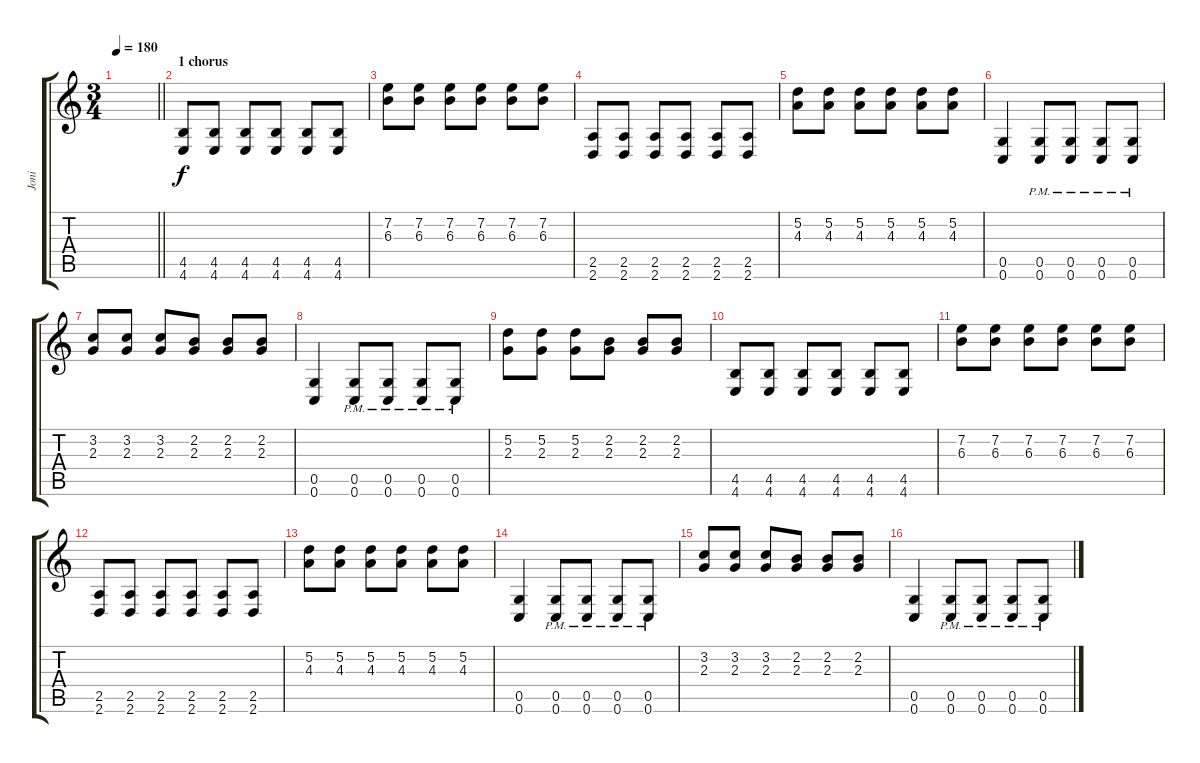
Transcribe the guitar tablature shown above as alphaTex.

\track ("Joni" "Joni") {instrument distortionguitar}
\staff {score tabs}
\tuning (D4 A3 F3 C3 G2 C2) {hide}
\ts (3 4)
\tempo 180
\clef g2
\barLineRight lightlight
\ks c
|
\section ("" "1 chorus")
(4.5 4.6).8 (4.5 4.6).8 (4.5 4.6).8 (4.5 4.6).8 (4.5 4.6).8 (4.5 4.6).8 |
(7.2 6.3).8 (7.2 6.3).8 (7.2 6.3).8 (7.2 6.3).8 (7.2 6.3).8 (7.2 6.3).8 |
(2.5 2.6).8 (2.5 2.6).8 (2.5 2.6).8 (2.5 2.6).8 (2.5 2.6).8 (2.5 2.6).8 |
(5.2 4.3).8 (5.2 4.3).8 (5.2 4.3).8 (5.2 4.3).8 (5.2 4.3).8 (5.2 4.3).8 |
(0.5 0.6).4 (0.5 0.6{pm}).8 (0.5 0.6{pm}).8 (0.5 0.6{pm}).8 (0.5 0.6{pm}).8 |
(3.2 2.3).8 (3.2 2.3).8 (3.2 2.3).8 (2.2 2.3).8 (2.2 2.3).8 (2.2 2.3).8 |
(0.5 0.6).4 (0.5{pm} 0.6{pm}).8 (0.5{pm} 0.6{pm}).8 (0.5{pm} 0.6{pm}).8 (0.5{pm} 0.6{pm}).8 |
(5.2 2.3).8 (5.2 2.3).8 (5.2 2.3).8 (2.2 2.3).8 (2.2 2.3).8 (2.2 2.3).8 |
(4.5 4.6).8 (4.5 4.6).8 (4.5 4.6).8 (4.5 4.6).8 (4.5 4.6).8 (4.5 4.6).8 |
(7.2 6.3).8 (7.2 6.3).8 (7.2 6.3).8 (7.2 6.3).8 (7.2 6.3).8 (7.2 6.3).8 |
(2.5 2.6).8 (2.5 2.6).8 (2.5 2.6).8 (2.5 2.6).8 (2.5 2.6).8 (2.5 2.6).8 |
(5.2 4.3).8 (5.2 4.3).8 (5.2 4.3).8 (5.2 4.3).8 (5.2 4.3).8 (5.2 4.3).8 |
(0.5 0.6).4 (0.5 0.6{pm}).8 (0.5 0.6{pm}).8 (0.5 0.6{pm}).8 (0.5 0.6{pm}).8 |
(3.2 2.3).8 (3.2 2.3).8 (3.2 2.3).8 (2.2 2.3).8 (2.2 2.3).8 (2.2 2.3).8 |
(0.5 0.6).4 (0.5{pm} 0.6{pm}).8 (0.5{pm} 0.6{pm}).8 (0.5{pm} 0.6{pm}).8 (0.5{pm} 0.6{pm}).8
